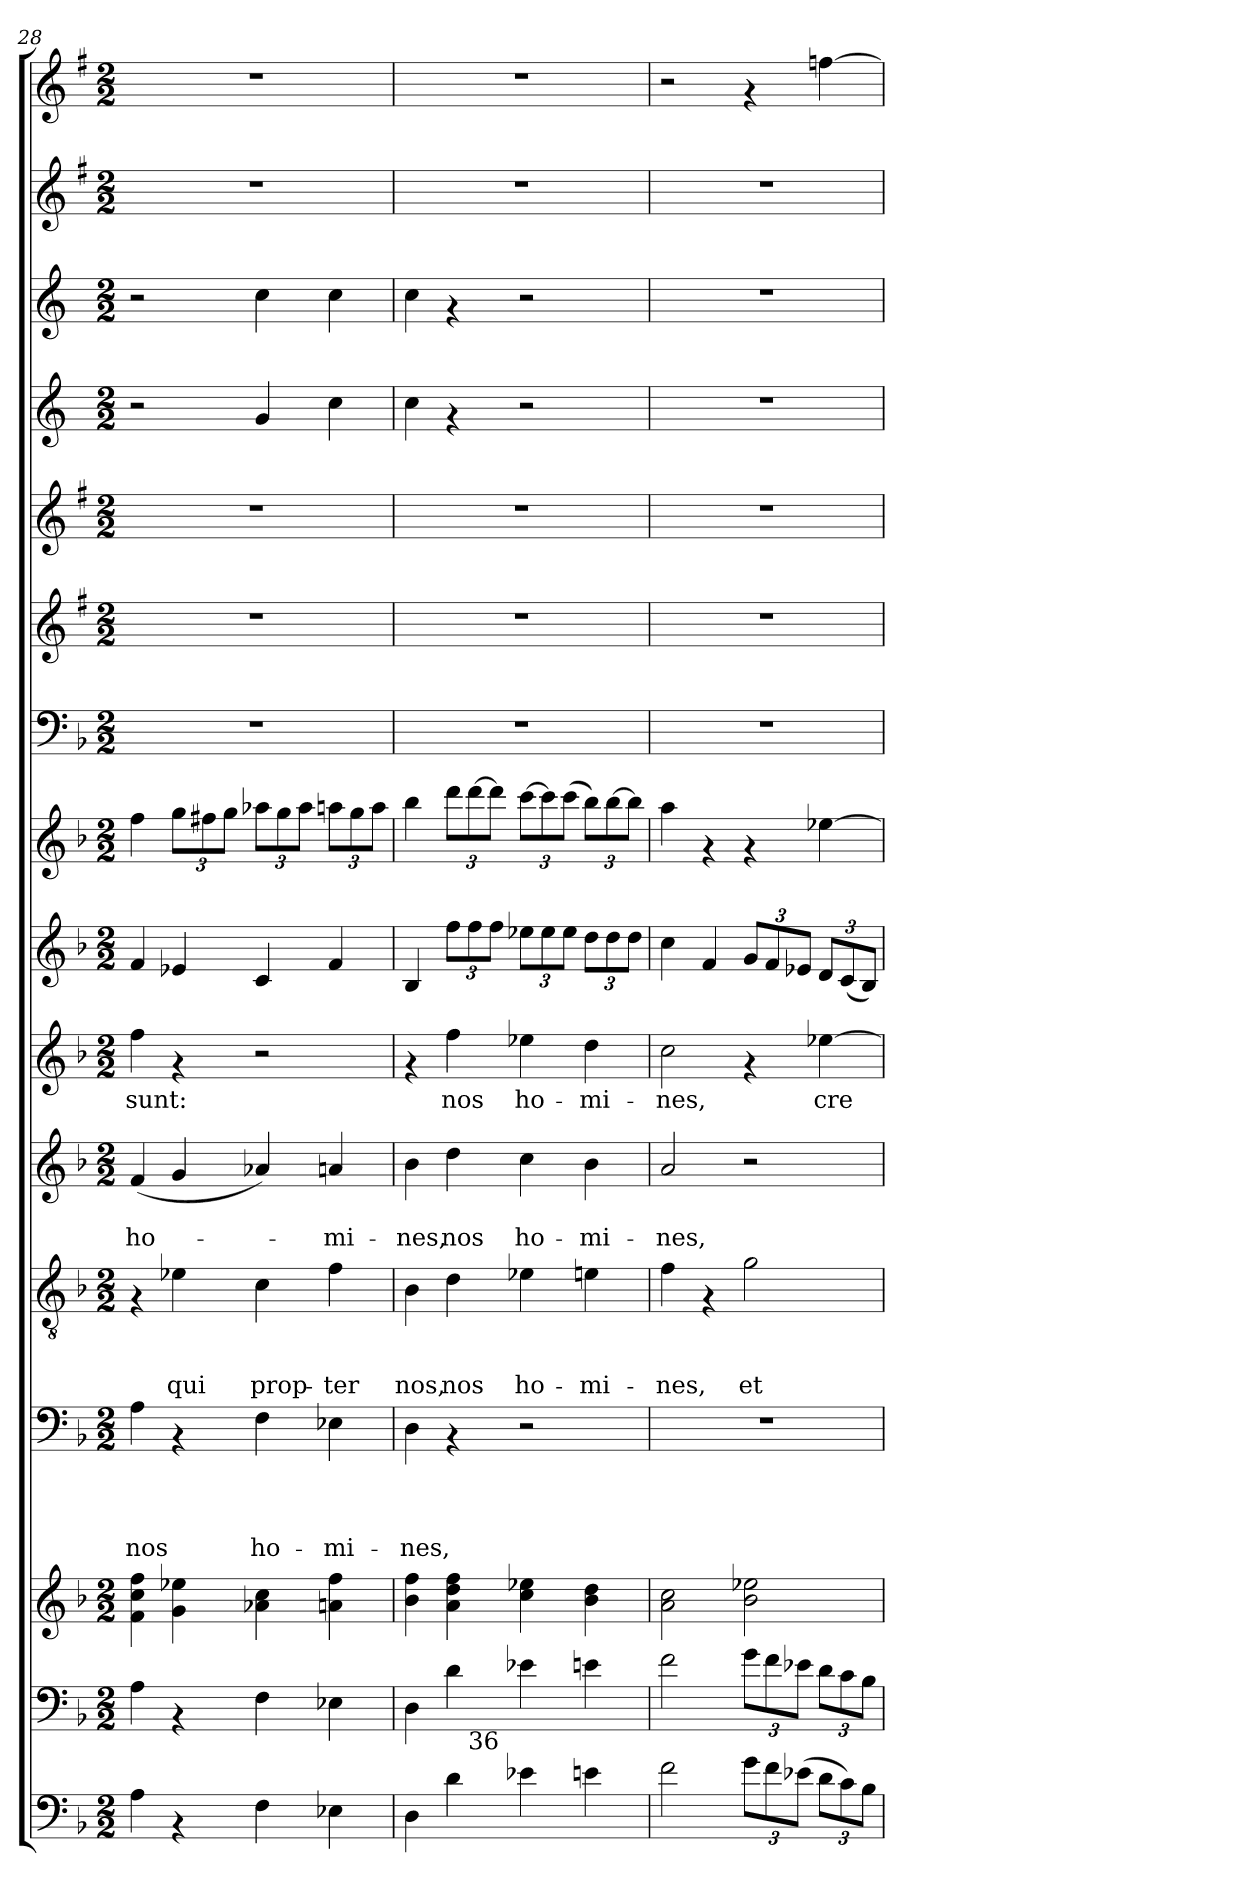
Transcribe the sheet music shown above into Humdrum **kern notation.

**kern	**kern	**kern	**kern	**text	**text	**text	**text	**kern	**text	**text	**text	**kern	**text	**text	**kern	**text	**kern	**kern	**kern	**kern	**kern	**kern	**kern	**kern	**kern
*part15	*part14	*part14	*part13	*part13	*part13	*part13	*part13	*part12	*part12	*part12	*part12	*part11	*part11	*part11	*part10	*part10	*part9	*part8	*part7	*part6	*part5	*part4	*part3	*part2	*part1
*staff16	*staff15	*staff14	*staff13	*staff13	*staff13	*staff13	*staff13	*staff12	*staff12	*staff12	*staff12	*staff11	*staff11	*staff11	*staff10	*staff10	*staff9	*staff8	*staff7	*staff6	*staff5	*staff4	*staff3	*staff2	*staff1
*clefF4	*clefF4	*clefG2	*clefF4	*	*	*	*	*clefGv2	*	*	*	*clefG2	*	*	*clefG2	*	*clefG2	*clefG2	*clefF4	*clefG2	*clefG2	*clefG2	*clefG2	*clefG2	*clefG2
*	*	*	*	*	*	*	*	*	*	*	*	*	*	*	*	*	*	*	*	*ITrd1c2	*ITrd1c2	*ITrd-3c-5	*ITrd-3c-5	*ITrd1c2	*ITrd1c2
*k[b-]	*k[b-]	*k[b-]	*k[b-]	*	*	*	*	*k[b-]	*	*	*	*k[b-]	*	*	*k[b-]	*	*k[b-]	*k[b-]	*k[b-]	*k[b-]	*k[b-]	*k[b-]	*k[b-]	*k[b-]	*k[b-]
*F:	*F:	*F:	*F:	*	*	*	*	*F:	*	*	*	*F:	*	*	*F:	*	*F:	*F:	*F:	*F:	*F:	*F:	*F:	*F:	*F:
*M2/2	*M2/2	*M2/2	*M2/2	*	*	*	*	*M2/2	*	*	*	*M2/2	*	*	*M2/2	*	*M2/2	*M2/2	*M2/2	*M2/2	*M2/2	*M2/2	*M2/2	*M2/2	*M2/2
=28	=28	=28	=28	=28	=28	=28	=28	=28	=28	=28	=28	=28	=28	=28	=28	=28	=28	=28	=28	=28	=28	=28	=28	=28	=28
!	!	!	!	!	!	!	!LO:LY:b	!	!	!	!	!	!	!LO:LY:b	!	!LO:LY:b	!	!	!	!	!	!	!	!	!
4A\	4A\	4f\ 4cc\ 4ff\	4A\	.	.	.	nos	4rF	.	.	.	(<4f/	.	ho-	4ff\	sunt:	4f/	4ff\	1r	1r	1r	2r	2r	1r	1r
!	!	!	!	!	!	!	!	!	!	!	!LO:LY:b	!	!	!	!	!	!	!	!	!	!	!	!	!	!
*	*	*	*	*	*	*	*	*	*	*	*	*	*	*	*	*	*	*Xbrackettup	*	*	*	*	*	*	*
4rAA	4rAA	4g\ 4ee-X\	4rAA	.	.	.	.	4e-X\	.	.	qui	4g/	.	.	4rf	.	4e-X/	12gg\L	.	.	.	.	.	.	.
.	.	.	.	.	.	.	.	.	.	.	.	.	.	.	.	.	.	12ff#X\	.	.	.	.	.	.	.
.	.	.	.	.	.	.	.	.	.	.	.	.	.	.	.	.	.	12gg\J	.	.	.	.	.	.	.
!	!	!	!	!	!	!	!LO:LY:b	!	!	!	!LO:LY:b	!	!	!	!	!	!	!	!	!	!	!	!	!	!
4F\	4F\	4a-X\ 4cc\	4F\	.	.	.	ho-	4c\	.	.	prop-	4a-X/)	.	.	2r	.	4c/	12aa-X\L	.	.	.	4cc/	4ff\	.	.
.	.	.	.	.	.	.	.	.	.	.	.	.	.	.	.	.	.	12gg\	.	.	.	.	.	.	.
.	.	.	.	.	.	.	.	.	.	.	.	.	.	.	.	.	.	12aa-\J	.	.	.	.	.	.	.
!	!	!	!	!	!	!	!LO:LY:b	!	!	!	!LO:LY:b	!	!	!LO:LY:b	!	!	!	!	!	!	!	!	!	!	!
4E-X\	4E-X\	4an\ 4ff\	4E-X\	.	.	.	-mi-	4f\	.	.	-ter	4an/	.	-mi-	.	.	4f/	12aan\L	.	.	.	4ff\	4ff\	.	.
.	.	.	.	.	.	.	.	.	.	.	.	.	.	.	.	.	.	12gg\	.	.	.	.	.	.	.
.	.	.	.	.	.	.	.	.	.	.	.	.	.	.	.	.	.	12aa\J	.	.	.	.	.	.	.
=29	=29	=29	=29	=29	=29	=29	=29	=29	=29	=29	=29	=29	=29	=29	=29	=29	=29	=29	=29	=29	=29	=29	=29	=29	=29
!	!	!	!	!	!	!	!LO:LY:b	!	!	!	!LO:LY:b	!	!	!LO:LY:b	!	!	!	!	!	!	!	!	!	!	!
*	*^	*	*	*	*	*	*	*	*	*	*	*	*	*	*	*	*	*	*	*	*	*	*	*	*
4D\	4D\	3ryy	4b-\ 4ff\	4D\	.	.	.	-nes,	4B-\	.	.	nos,	4b-\	.	-nes,	4rf	.	4B-/	4bb-\	1r	1r	1r	4ff\	4ff\	1r	1r
!	!	!	!	!	!	!	!	!	!	!	!	!LO:LY:b	!	!	!LO:LY:b	!	!LO:LY:b	!	!	!	!	!	!	!	!	!
*	*	*	*	*	*	*	*	*	*	*	*	*	*	*	*	*	*	*Xbrackettup	*	*	*	*	*	*	*	*
4d\	4d\	.	4a\ 4dd\ 4ff\	4rAA	.	.	.	.	4d\	.	.	nos	4dd\	.	nos	4ff\	nos	12ff\L	12ddd\L	.	.	.	4rf	4rf	.	.
!	!	!LO:TX:b:t=36	!	!	!	!	!	!	!	!	!	!	!	!	!	!	!	!	!	!	!	!	!	!	!	!
.	.	3%2ryy	.	.	.	.	.	.	.	.	.	.	.	.	.	.	.	12ff\	[<12ddd\	.	.	.	.	.	.	.
.	.	.	.	.	.	.	.	.	.	.	.	.	.	.	.	.	.	12ff\J	12ddd\J]	.	.	.	.	.	.	.
!	!	!	!	!	!	!	!	!	!	!	!	!LO:LY:b	!	!	!LO:LY:b	!	!LO:LY:b	!	!	!	!	!	!	!	!	!
4e-X\	4e-X\	.	4cc\ 4ee-X\	2r	.	.	.	.	4e-X\	.	.	ho-	4cc\	.	ho-	4ee-X\	ho-	12ee-X\L	[<12ccc\L	.	.	.	2r	2r	.	.
.	.	.	.	.	.	.	.	.	.	.	.	.	.	.	.	.	.	12ee-\	12ccc\]	.	.	.	.	.	.	.
.	.	.	.	.	.	.	.	.	.	.	.	.	.	.	.	.	.	12ee-\J	(<12ccc\J	.	.	.	.	.	.	.
!	!	!	!	!	!	!	!	!	!	!	!	!LO:LY:b	!	!	!LO:LY:b	!	!LO:LY:b	!	!	!	!	!	!	!	!	!
4en\	4en\	.	4b-\ 4dd\	.	.	.	.	.	4en\	.	.	-mi-	4b-\	.	-mi-	4dd\	-mi-	12dd\L	12bb-\L)	.	.	.	.	.	.	.
.	.	.	.	.	.	.	.	.	.	.	.	.	.	.	.	.	.	12dd\	[<12bb-\	.	.	.	.	.	.	.
.	.	.	.	.	.	.	.	.	.	.	.	.	.	.	.	.	.	12dd\J	12bb-\J]	.	.	.	.	.	.	.
=30	=30	=30	=30	=30	=30	=30	=30	=30	=30	=30	=30	=30	=30	=30	=30	=30	=30	=30	=30	=30	=30	=30	=30	=30	=30	=30
!	!	!	!	!	!	!	!	!	!	!	!	!LO:LY:b	!	!	!LO:LY:b	!	!LO:LY:b	!	!	!	!	!	!	!	!	!
*	*v	*v	*	*	*	*	*	*	*	*	*	*	*	*	*	*	*	*	*	*	*	*	*	*	*	*
2f\	2f\	2a\ 2cc\	1r	.	.	.	.	4f\	.	.	-nes,	2a/	.	-nes,	2cc\	-nes,	4cc\	4aa\	1r	1r	1r	1r	1r	1r	2r
.	.	.	.	.	.	.	.	4rF	.	.	.	.	.	.	.	.	4f/	4rf	.	.	.	.	.	.	.
!	!	!	!	!	!	!	!	!	!	!	!LO:LY:b	!	!	!	!	!	!	!	!	!	!	!	!	!	!
12g\L	12g\L	2b-\ 2ee-X\	.	.	.	.	.	2g\	.	.	et	2r	.	.	4rf	.	12g/L	4rf	.	.	.	.	.	.	4rf
12f\	12f\	.	.	.	.	.	.	.	.	.	.	.	.	.	.	.	12f/	.	.	.	.	.	.	.	.
(<12e-X\J	12e-X\J	.	.	.	.	.	.	.	.	.	.	.	.	.	.	.	12e-X/J	.	.	.	.	.	.	.	.
!	!	!	!	!	!	!	!	!	!	!	!	!	!	!	!	!LO:LY:b	!	!	!	!	!	!	!	!	!
12d\L	12d\L	.	.	.	.	.	.	.	.	.	.	.	.	.	[>4ee-X\	cre-	12d/L	[>4ee-X\	.	.	.	.	.	.	[>4ee-X\
12c\)	12c\	.	.	.	.	.	.	.	.	.	.	.	.	.	.	.	(>12c/	.	.	.	.	.	.	.	.
12B-\J	12B-\J	.	.	.	.	.	.	.	.	.	.	.	.	.	.	.	12B-/J)	.	.	.	.	.	.	.	.
=	=	=	=	=	=	=	=	=	=	=	=	=	=	=	=	=	=	=	=	=	=	=	=	=	=
*-	*-	*-	*-	*-	*-	*-	*-	*-	*-	*-	*-	*-	*-	*-	*-	*-	*-	*-	*-	*-	*-	*-	*-	*-	*-
